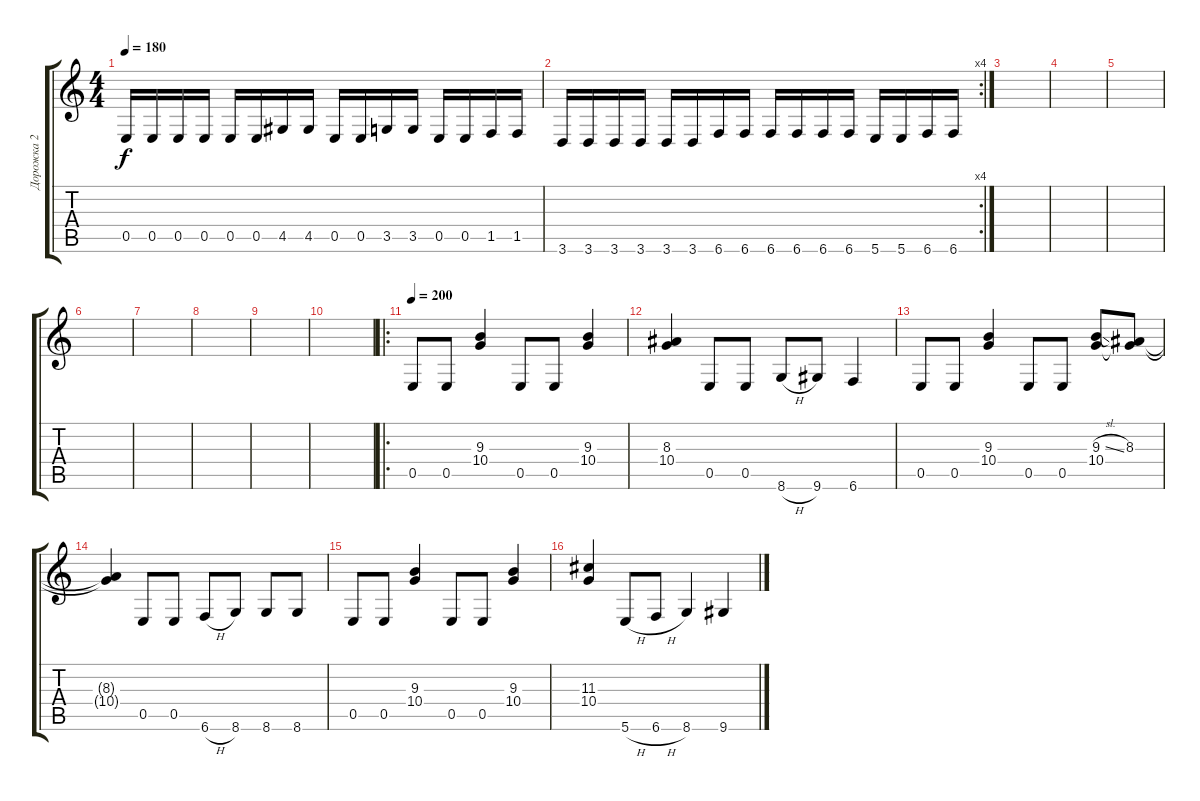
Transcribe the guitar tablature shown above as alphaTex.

\track ("Дорожка 2" "Дорожка 2") {instrument distortionguitar}
\staff {score tabs}
\tuning (B3 Gb3 D3 A2 E2 B1) {hide}
\ts (4 4)
\tempo 180
\clef g2
\ks c
0.5.16{dy f} 0.5.16 0.5.16 0.5.16 0.5.16 0.5.16 4.5.16 4.5.16 0.5.16 0.5.16 3.5.16 3.5.16 0.5.16 0.5.16 1.5.16 1.5.16 |
\rc 4
3.6.16 3.6.16 3.6.16 3.6.16 3.6.16 3.6.16 6.6.16 6.6.16 6.6.16 6.6.16 6.6.16 6.6.16 5.6.16 5.6.16 6.6.16 6.6.16 |
|
|
|
|
|
|
|
|
\ro
\tempo 200
0.5.8 0.5.8 (9.3 10.4).4 0.5.8 0.5.8 (9.3 10.4).4 |
(8.3 10.4).4 0.5.8 0.5.8 8.6{h}.8 9.6.8 6.6.4 |
0.5.8 0.5.8 (9.3 10.4).4 0.5.8 0.5.8 (9.3{sl} 10.4).8 (8.3 10.4{t}).8 |
(8.3{t} 10.4{t}).4 0.5.8 0.5.8 6.6{h}.8 8.6.8 8.6.8 8.6.8 |
0.5.8 0.5.8 (9.3 10.4).4 0.5.8 0.5.8 (9.3 10.4).4 |
(11.3 10.4).4 5.6{h}.8 6.6{h}.8 8.6.4 9.6.4
